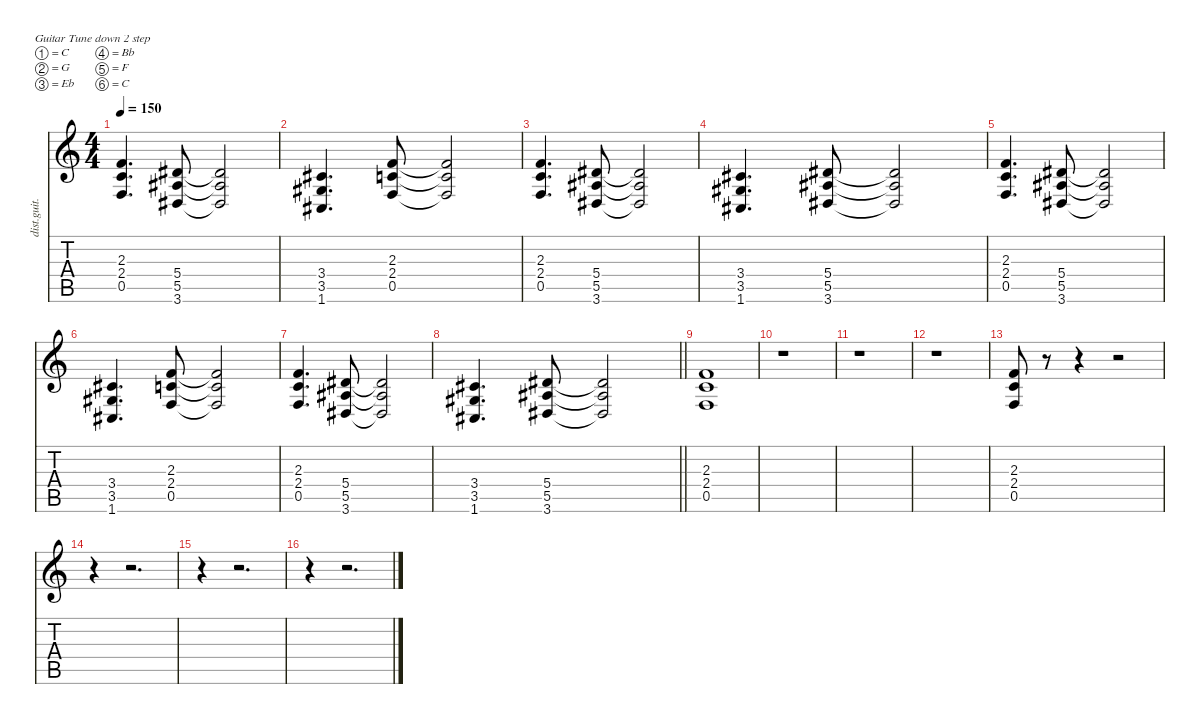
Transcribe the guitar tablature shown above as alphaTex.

\defaultSystemsLayout 4
\hideDynamics
\bracketExtendMode nobrackets
\otherSystemsTrackNameOrientation horizontal
\track ("Guitar 2" "dist.guit.") {instrument distortionguitar}
\staff {score tabs}
\tuning (C4 G3 Eb3 Bb2 F2 C2)
\ts (4 4)
\tempo 150
\clef g2
\ks c
(2.3 2.4 0.5).4{d dy f beam Up} (5.4{acc #} 5.5{acc #} 3.6{acc #}).8{beam Up} (5.4{t acc #} 5.5{t acc #} 3.6{t acc #}).2{beam Up} |
(3.4{acc #} 3.5{acc #} 1.6{acc #}).4{d beam Up} (2.3 2.4 0.5).8{beam Up} (2.3{t} 2.4{t} 0.5{t}).2{beam Up} |
(2.3 2.4 0.5).4{d beam Up} (5.4{acc #} 5.5{acc #} 3.6{acc #}).8{beam Up} (5.4{t acc #} 5.5{t acc #} 3.6{t acc #}).2{beam Up} |
(3.4{acc #} 3.5{acc #} 1.6{acc #}).4{d beam Up} (5.4{acc #} 5.5{acc #} 3.6{acc #}).8{beam Up} (5.4{t acc #} 5.5{t acc #} 3.6{t acc #}).2{beam Up} |
(2.3 2.4 0.5).4{d beam Up} (5.4{acc #} 5.5{acc #} 3.6{acc #}).8{beam Up} (5.4{t acc #} 5.5{t acc #} 3.6{t acc #}).2{beam Up} |
(3.4{acc #} 3.5{acc #} 1.6{acc #}).4{d beam Up} (2.3 2.4 0.5).8{beam Up} (2.3{t} 2.4{t} 0.5{t}).2{beam Up} |
(2.3 2.4 0.5).4{d beam Up} (5.4{acc #} 5.5{acc #} 3.6{acc #}).8{beam Up} (5.4{t acc #} 5.5{t acc #} 3.6{t acc #}).2{beam Up} |
\barLineRight lightlight
(3.4{acc #} 3.5{acc #} 1.6{acc #}).4{d beam Up} (5.4{acc #} 5.5{acc #} 3.6{acc #}).8{beam Up} (5.4{t acc #} 5.5{t acc #} 3.6{t acc #}).2{beam Up} |
(2.3 2.4 0.5).1{dy mp beam Up} |
r.1{beam Down} |
r.1{beam Down} |
r.1{beam Down} |
(2.3 2.4 0.5).8{dy mf beam Up} r.8{beam Up} r.4{beam Up} r.2{beam Up} |
r.4{beam Down} r.2{d beam Down} |
r.4{beam Down} r.2{d beam Down} |
r.4{beam Down} r.2{d beam Down}
